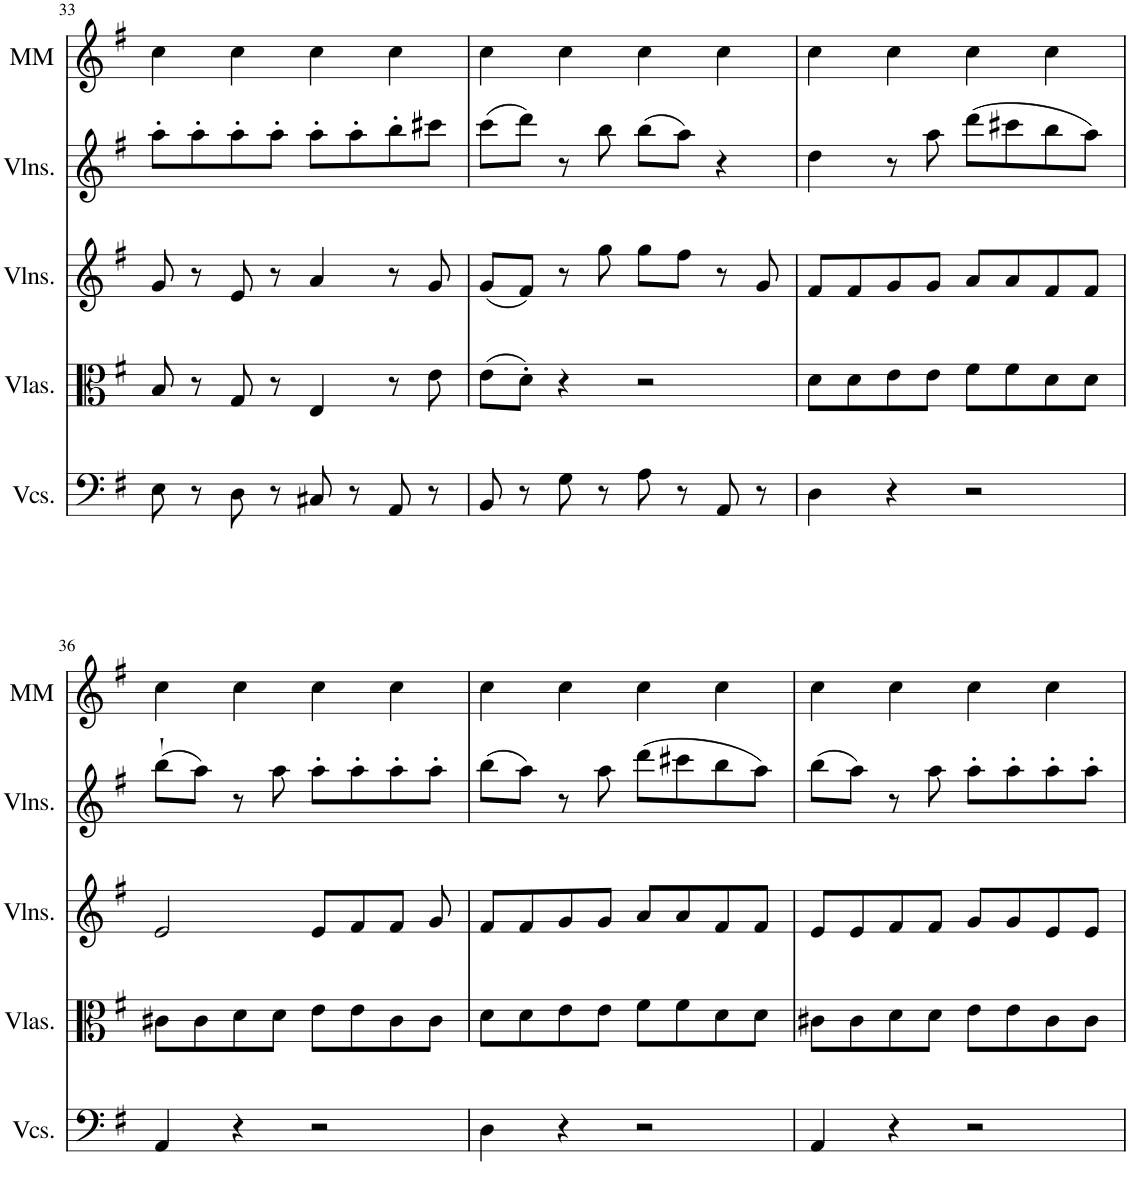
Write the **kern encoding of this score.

**kern	**kern	**kern	**kern	**kern
*part5	*part4	*part3	*part2	*part1
*staff5	*staff4	*staff3	*staff2	*staff1
*I"Violoncellos	*I"Violas	*I"Violins	*I"Violins	*I"MM
*I'Vcs.	*I'Vlas.	*I'Vlns.	*I'Vlns.	*I'MM
!!LO:PB:g=z
*clefF4	*clefC3	*clefG2	*clefG2	*clefG2
*k[f#]	*k[f#]	*k[f#]	*k[f#]	*k[f#]
*M4/4	*M4/4	*M4/4	*M4/4	*M4/4
*met(c)	*met(c)	*met(c)	*met(c)	*met(c)
=33	=33	=33	=33	=33
8E\	8B/	8g/	8aa'\L	4cc\
8r	8r	8r	8aa'\	.
8D\	8G/	8e/	8aa'\	4cc\
8r	8r	8r	8aa'\J	.
8C#X/	4E/	4a/	8aa'\L	4cc\
8r	.	.	8aa'\	.
8AA/	8r	8r	8bb'\	4cc\
8r	8e\	8g/	8ccc#X\J	.
=34	=34	=34	=34	=34
8BB/	(8e\L	(8g/L	(8ccc\L	4cc\
8r	8d'\J)	8f#/J)	8ddd\J)	.
8G\	4r	8r	8r	4cc\
8r	.	8gg\	8bb\	.
8A\	2r	8gg\L	(8bb\L	4cc\
8r	.	8ff#\J	8aa\J)	.
8AA/	.	8r	4r	4cc\
8r	.	8g/	.	.
=35	=35	=35	=35	=35
4D\	8d\L	8f#/L	4dd\	4cc\
.	8d\	8f#/	.	.
4r	8e\	8g/	8r	4cc\
.	8e\J	8g/J	8aa\	.
2r	8f#\L	8a/L	(8ddd\L	4cc\
.	8f#\	8a/	8ccc#X\	.
.	8d\	8f#/	8bb\	4cc\
.	8d\J	8f#/J	8aa\J)	.
!!LO:LB:g=z
=36	=36	=36	=36	=36
4AA/	8c#X\L	2e/	(8bb`\L	4cc\
.	8c#\	.	8aa\J)	.
4r	8d\	.	8r	4cc\
.	8d\J	.	8aa\	.
2r	8e\L	8e/L	8aa'\L	4cc\
.	8e\	8f#/	8aa'\	.
.	8c#\	8f#/J	8aa'\	4cc\
.	8c#\J	8g/	8aa'\J	.
=37	=37	=37	=37	=37
4D\	8d\L	8f#/L	(8bb\L	4cc\
.	8d\	8f#/	8aa\J)	.
4r	8e\	8g/	8r	4cc\
.	8e\J	8g/J	8aa\	.
2r	8f#\L	8a/L	(8ddd\L	4cc\
.	8f#\	8a/	8ccc#X\	.
.	8d\	8f#/	8bb\	4cc\
.	8d\J	8f#/J	8aa\J)	.
=38	=38	=38	=38	=38
4AA/	8c#X\L	8e/L	(8bb\L	4cc\
.	8c#\	8e/	8aa\J)	.
4r	8d\	8f#/	8r	4cc\
.	8d\J	8f#/J	8aa\	.
2r	8e\L	8g/L	8aa'\L	4cc\
.	8e\	8g/	8aa'\	.
.	8c#\	8e/	8aa'\	4cc\
.	8c#\J	8e/J	8aa'\J	.
=	=	=	=	=
*-	*-	*-	*-	*-
